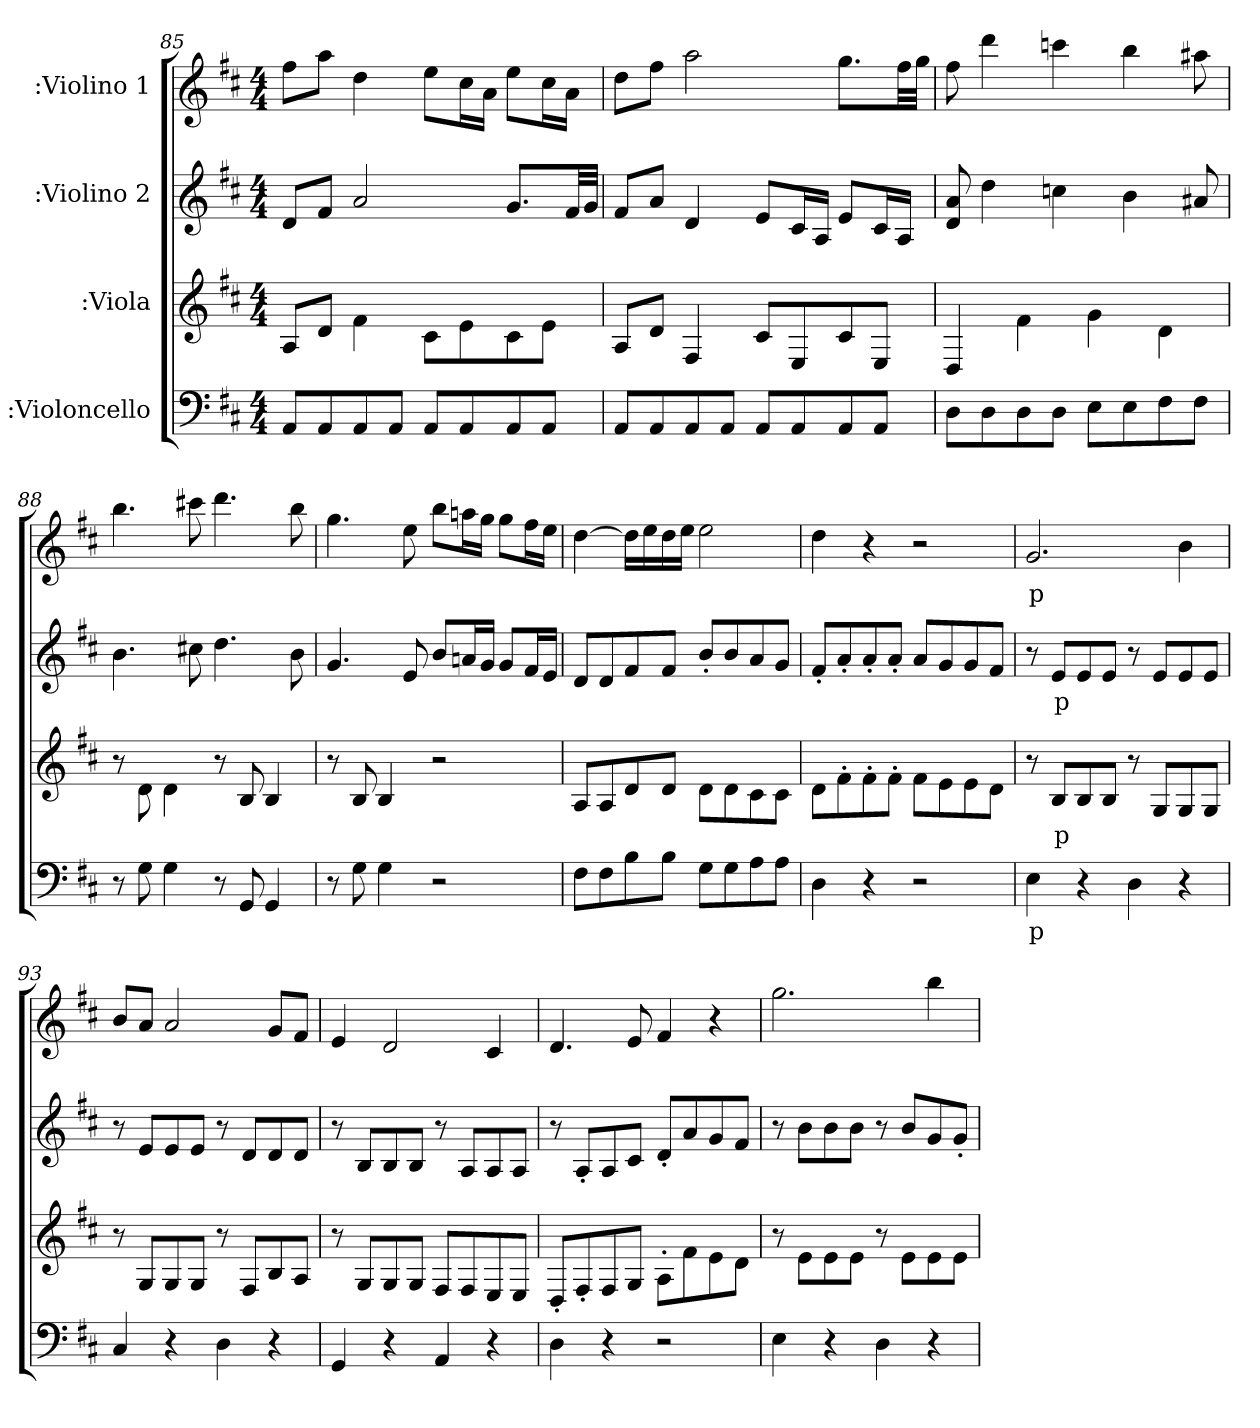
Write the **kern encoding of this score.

**kern	**text	**kern	**text	**kern	**text	**kern	**text
*part4	*part4	*part3	*part3	*part2	*part2	*part1	*part1
*staff4	*staff4	*staff3	*staff3	*staff2	*staff2	*staff1	*staff1
*I":Violoncello	*	*I":Viola	*	*I":Violino 2	*	*I":Violino 1	*
*clefF4	*	*	*	*clefG2	*	*clefG2	*
*k[f#c#]	*	*k[f#c#]	*	*k[f#c#]	*	*k[f#c#]	*
*D:	*	*D:	*	*D:	*	*D:	*
*M4/4	*	*M4/4	*	*M4/4	*	*M4/4	*
=85	=85	=85	=85	=85	=85	=85	=85
8AA/L	.	8A/L	.	8d/L	.	8ff#\L	.
8AA/	.	8d/J	.	8f#/J	.	8aa\J	.
8AA/	.	4f#\	.	2a/	.	4dd\	.
8AA/J	.	.	.	.	.	.	.
8AA/L	.	8c#\L	.	.	.	8ee\L	.
8AA/	.	8e\	.	.	.	16cc#\L	.
.	.	.	.	.	.	16a\JJ	.
8AA/	.	8c#\	.	8.g/L	.	8ee\L	.
8AA/J	.	8e\J	.	.	.	16cc#\L	.
.	.	.	.	32f#/LL	.	16a\JJ	.
.	.	.	.	32g/JJJ	.	.	.
=86	=86	=86	=86	=86	=86	=86	=86
8AA/L	.	8A/L	.	8f#/L	.	8dd\L	.
8AA/	.	8d/J	.	8a/J	.	8ff#\J	.
8AA/	.	4F#/	.	4d/	.	2aa\	.
8AA/J	.	.	.	.	.	.	.
8AA/L	.	8c#/L	.	8e/L	.	.	.
8AA/	.	8E/	.	16c#/L	.	.	.
.	.	.	.	16A/JJ	.	.	.
8AA/	.	8c#/	.	8e/L	.	8.gg\L	.
8AA/J	.	8E/J	.	16c#/L	.	.	.
.	.	.	.	16A/JJ	.	32ff#\LL	.
.	.	.	.	.	.	32gg\JJJ	.
=87	=87	=87	=87	=87	=87	=87	=87
8D\L	.	4D/	.	8a/ 8d/	.	8ff#\	.
8D\	.	.	.	4dd\	.	4ddd\	.
8D\	.	4f#\	.	.	.	.	.
8D\J	.	.	.	4ccn\	.	4cccn\	.
8E\L	.	4g\	.	.	.	.	.
8E\	.	.	.	4b\	.	4bb\	.
8F#\	.	4d\	.	.	.	.	.
8F#\J	.	.	.	8a#X/	.	8aa#X\	.
=88	=88	=88	=88	=88	=88	=88	=88
8r	.	8r	.	4.b\	.	4.bb\	.
8G\	.	8d\	.	.	.	.	.
4G\	.	4d\	.	.	.	.	.
.	.	.	.	8cc#X\	.	8ccc#X\	.
8r	.	8r	.	4.dd\	.	4.ddd\	.
8GG/	.	8B/	.	.	.	.	.
4GG/	.	4B/	.	.	.	.	.
.	.	.	.	8b\	.	8bb\	.
=89	=89	=89	=89	=89	=89	=89	=89
8r	.	8r	.	4.g/	.	4.gg\	.
8G\	.	8B/	.	.	.	.	.
4G\	.	4B/	.	.	.	.	.
.	.	.	.	8e/	.	8ee\	.
2r	.	2r	.	8b/L	.	8bb\L	.
.	.	.	.	16an/L	.	16aan\L	.
.	.	.	.	16g/JJ	.	16gg\JJ	.
.	.	.	.	8g/L	.	8gg\L	.
.	.	.	.	16f#/L	.	16ff#\L	.
.	.	.	.	16e/JJ	.	16ee\JJ	.
=90	=90	=90	=90	=90	=90	=90	=90
8F#\L	.	8A/L	.	8d/L	.	[4dd\	.
8F#\	.	8A/	.	8d/	.	.	.
8B\	.	8d/	.	8f#/	.	16dd\LL]	.
.	.	.	.	.	.	16ee\	.
8B\J	.	8d/J	.	8f#/J	.	16dd\	.
.	.	.	.	.	.	16ee\JJ	.
8G\L	.	8d\L	.	8b'>/L	.	2ee\	.
8G\	.	8d\	.	8b/	.	.	.
8A\	.	8c#\	.	8a/	.	.	.
8A\J	.	8c#\J	.	8g/J	.	.	.
=91	=91	=91	=91	=91	=91	=91	=91
4D\	.	8d\L	.	8f#'>/L	.	4dd\	.
.	.	8f#'>\	.	8a'>/	.	.	.
4r	.	8f#'>\	.	8a'>/	.	4r	.
.	.	8f#'>\J	.	8a'>/J	.	.	.
2r	.	8f#\L	.	8a/L	.	2r	.
.	.	8e\	.	8g/	.	.	.
.	.	8e\	.	8g/	.	.	.
.	.	8d\J	.	8f#/J	.	.	.
=92	=92	=92	=92	=92	=92	=92	=92
4E\	p	8r	.	8r	.	2.g/	p
.	.	8B/L	p	8e/L	p	.	.
4r	.	8B/	.	8e/	.	.	.
.	.	8B/J	.	8e/J	.	.	.
4D\	.	8r	.	8r	.	.	.
.	.	8G/L	.	8e/L	.	.	.
4r	.	8G/	.	8e/	.	4b\	.
.	.	8G/J	.	8e/J	.	.	.
=93	=93	=93	=93	=93	=93	=93	=93
4C#/	.	8r	.	8r	.	8b/L	.
.	.	8G/L	.	8e/L	.	8a/J	.
4r	.	8G/	.	8e/	.	2a/	.
.	.	8G/J	.	8e/J	.	.	.
4D\	.	8r	.	8r	.	.	.
.	.	8F#/L	.	8d/L	.	.	.
4r	.	8B/	.	8d/	.	8g/L	.
.	.	8A/J	.	8d/J	.	8f#/J	.
=94	=94	=94	=94	=94	=94	=94	=94
4GG/	.	8r	.	8r	.	4e/	.
.	.	8G/L	.	8B/L	.	.	.
4r	.	8G/	.	8B/	.	2d/	.
.	.	8G/J	.	8B/J	.	.	.
4AA/	.	8F#/L	.	8r	.	.	.
.	.	8F#/	.	8A/L	.	.	.
4r	.	8E/	.	8A/	.	4c#/	.
.	.	8E/J	.	8A/J	.	.	.
=95	=95	=95	=95	=95	=95	=95	=95
4D\	.	8D'>/L	.	8r	.	4.d/	.
.	.	8F#'>/	.	8A'>/L	.	.	.
4r	.	8F#/	.	8A/	.	.	.
.	.	8G/J	.	8c#/J	.	8e/	.
2r	.	8A'>\L	.	8d'>/L	.	4f#/	.
.	.	8f#\	.	8a/	.	.	.
.	.	8e\	.	8g/	.	4r	.
.	.	8d\J	.	8f#/J	.	.	.
=96	=96	=96	=96	=96	=96	=96	=96
4E\	.	8r	.	8r	.	2.gg\	.
.	.	8e\L	.	8b\L	.	.	.
4r	.	8e\	.	8b\	.	.	.
.	.	8e\J	.	8b\J	.	.	.
4D\	.	8r	.	8r	.	.	.
.	.	8e\L	.	8b/L	.	.	.
4r	.	8e\	.	8g/	.	4bb\	.
.	.	8e\J	.	8g'>/J	.	.	.
=	=	=	=	=	=	=	=
*-	*-	*-	*-	*-	*-	*-	*-
